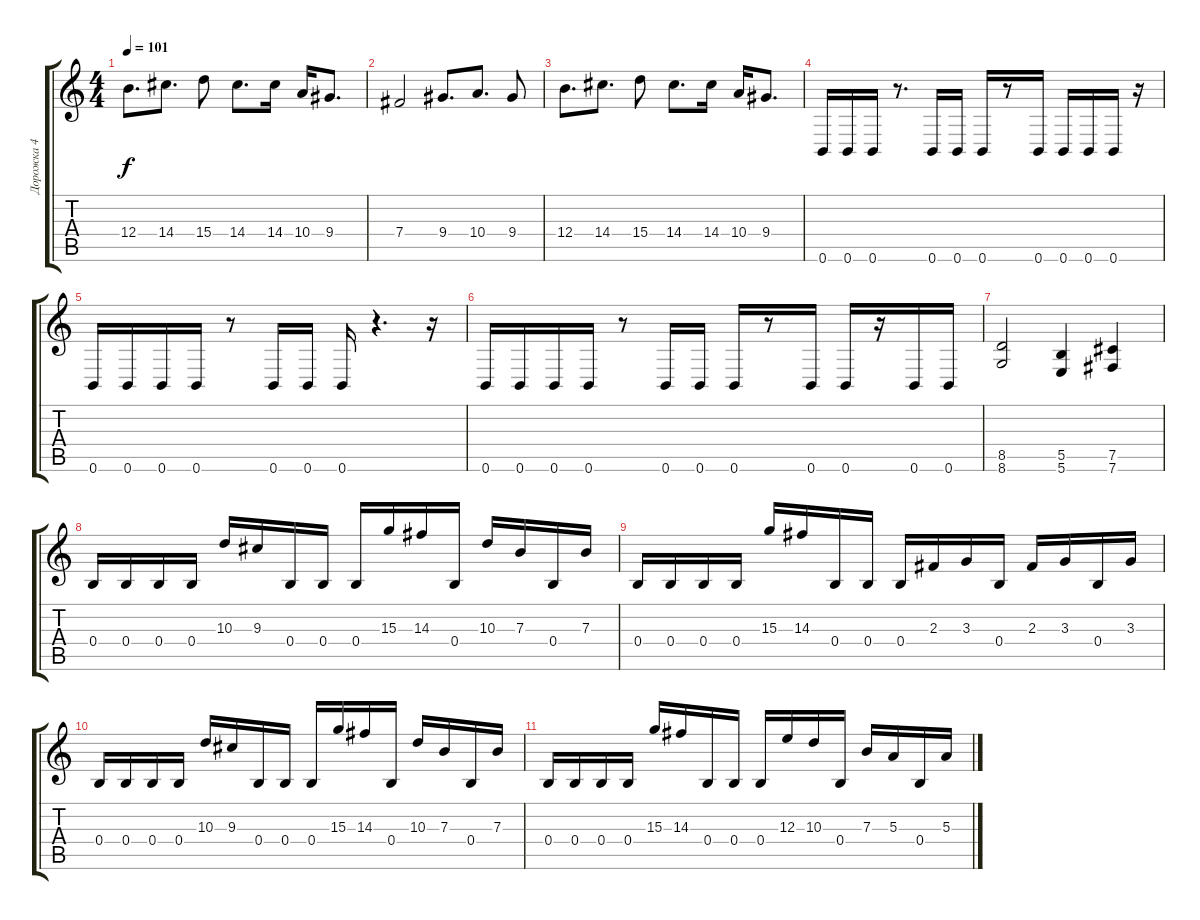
\track ("Дорожка 4" "Дорожка 4") {instrument overdrivenguitar}
\staff {score tabs}
\tuning (Db4 Ab3 E3 B2 Gb2 B1) {hide}
\ts (4 4)
\tempo 101
\clef g2
\ks c
12.4.8{d dy f} 14.4.8{d} 15.4.8 14.4.8{d} 14.4.16 10.4.16 9.4.8{d} |
7.4.2 9.4.8{d} 10.4.8{d} 9.4.8 |
12.4.8{d} 14.4.8{d} 15.4.8 14.4.8{d} 14.4.16 10.4.16 9.4.8{d} |
0.6.16 0.6.16 0.6.16 r.8{d} 0.6.16 0.6.16 0.6.16 r.8 0.6.16 0.6.16 0.6.16 0.6.16 r.16 |
0.6.16 0.6.16 0.6.16 0.6.16 r.8 0.6.16 0.6.16 0.6.16 r.4{d} r.16 |
0.6.16 0.6.16 0.6.16 0.6.16 r.8 0.6.16 0.6.16 0.6.16 r.8 0.6.16 0.6.16 r.16 0.6.16 0.6.16 |
(8.5 8.6).2 (5.5 5.6).4 (7.5 7.6).4 |
0.4.16 0.4.16 0.4.16 0.4.16 10.3.16 9.3.16 0.4.16 0.4.16 0.4.16 15.3.16 14.3.16 0.4.16 10.3.16 7.3.16 0.4.16 7.3.16 |
0.4.16 0.4.16 0.4.16 0.4.16 15.3.16 14.3.16 0.4.16 0.4.16 0.4.16 2.3.16 3.3.16 0.4.16 2.3.16 3.3.16 0.4.16 3.3.16 |
0.4.16 0.4.16 0.4.16 0.4.16 10.3.16 9.3.16 0.4.16 0.4.16 0.4.16 15.3.16 14.3.16 0.4.16 10.3.16 7.3.16 0.4.16 7.3.16 |
0.4.16 0.4.16 0.4.16 0.4.16 15.3.16 14.3.16 0.4.16 0.4.16 0.4.16 12.3.16 10.3.16 0.4.16 7.3.16 5.3.16 0.4.16 5.3.16
